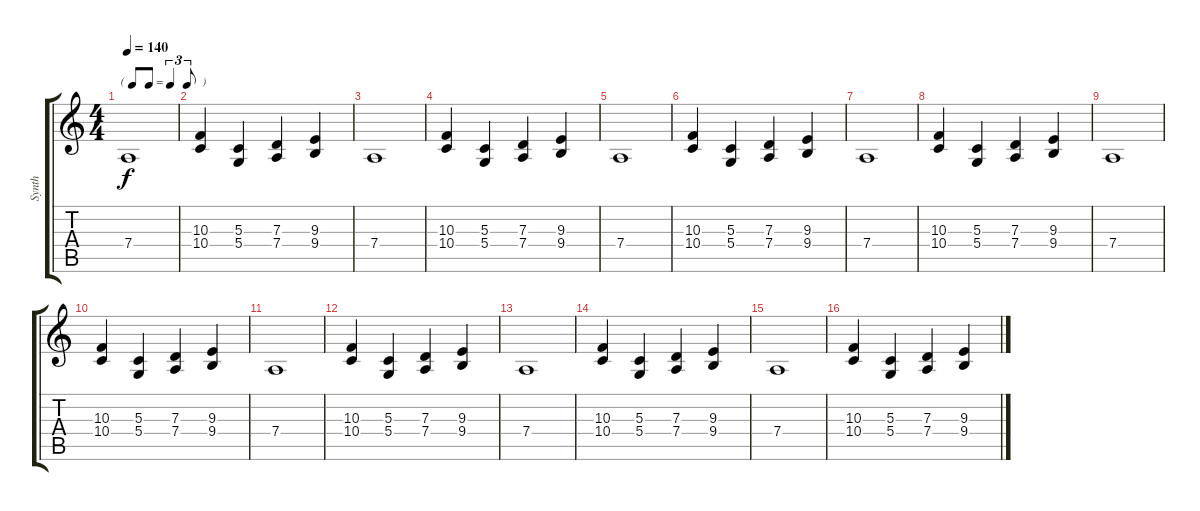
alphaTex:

\track ("Synth" "Synth") {instrument choiraahs}
\staff {score tabs}
\tuning (E4 B3 G3 D3 A2 D2) {hide}
\ts (4 4)
\tf triplet8th
\tempo 140
\clef g2
\ks c
7.4.1{dy f} |
(10.3 10.4).4 (5.3 5.4).4 (7.3 7.4).4 (9.3 9.4).4 |
7.4.1 |
(10.3 10.4).4 (5.3 5.4).4 (7.3 7.4).4 (9.3 9.4).4 |
7.4.1 |
(10.3 10.4).4 (5.3 5.4).4 (7.3 7.4).4 (9.3 9.4).4 |
7.4.1 |
(10.3 10.4).4 (5.3 5.4).4 (7.3 7.4).4 (9.3 9.4).4 |
7.4.1 |
(10.3 10.4).4 (5.3 5.4).4 (7.3 7.4).4 (9.3 9.4).4 |
7.4.1 |
(10.3 10.4).4 (5.3 5.4).4 (7.3 7.4).4 (9.3 9.4).4 |
7.4.1 |
(10.3 10.4).4 (5.3 5.4).4 (7.3 7.4).4 (9.3 9.4).4 |
7.4.1 |
(10.3 10.4).4 (5.3 5.4).4 (7.3 7.4).4 (9.3 9.4).4
